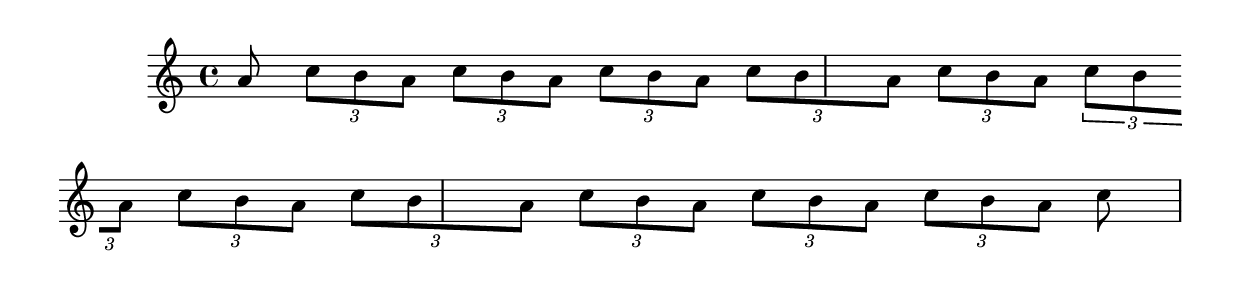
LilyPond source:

%% Do not edit this file; it is automatically
%% generated from LSR http://lsr.dsi.unimi.it
%% This file is in the public domain.
\version "2.12.2"

\header {
  lsrtags = "rhythms"

%% Translation of GIT committish: a874fda3641c9e02f61be5c41b215b8304b8ed00
 doctitlees = "Permitir saltos de línea dentro de grupos especiales con barra"
 texidoces = "
Este ejemplo artificial muestra cómo se pueden permitir tanto los
saltos de línea manuales como los automáticos dentro de un grupo de
valoración especial unido por una barra.  Observe que estos grupos
sincopados se deben barrar manualmente.

"


%% Translation of GIT committish: 0a868be38a775ecb1ef935b079000cebbc64de40
  texidocde = "
Dieses künstliche Beispiel zeigt, wie sowohl automatische als auch
manuelle Zeilenumbrüche innerhalb einer N-tole mit Balken erlaubt
werden können.  Diese unregelmäßige Bebalkung muss allerdings manuell
gesetzt werden.

"
  doctitlede = "Zeilenumbrüche bei N-tolen mit Balken erlauben"



%% Translation of GIT committish: 4da4307e396243a5a3bc33a0c2753acac92cb685
  texidocfr = "
Cet exemple peu académique démontre comment il est possible d'insérer un saut
de ligne dans un nolet portant une ligature.  Ces ligatures doivent toutefois
être explicites.

"
  doctitlefr = "Saut de ligne au milieu d'un nolet avec ligature"

  texidoc = "
This artificial example shows how both manual and automatic line breaks
may be permitted to within a beamed tuplet. Note that such off-beat
tuplets have to be beamed manually.

"
  doctitle = "Permitting line breaks within beamed tuplets"
} % begin verbatim

\layout {
  \context {
    \Voice
    % Permit line breaks within tuplets
    \remove "Forbid_line_break_engraver"
    % Allow beams to be broken at line breaks
    \override Beam #'breakable = ##t
  }
}
\relative c'' {
  a8
  \repeat unfold 5 { \times 2/3 { c[ b a] } }
  % Insert a manual line break within a tuplet
  \times 2/3 { c[ b \bar "" \break a] }
  \repeat unfold 5 { \times 2/3 { c[ b a] } }
  c8
}

